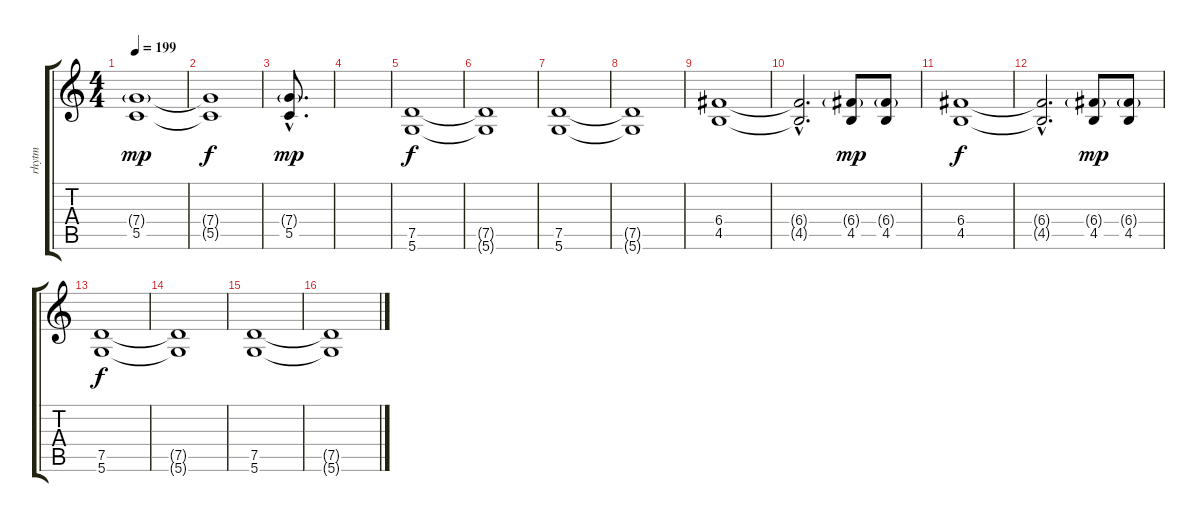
\track ("rhytm" "rhytm") {instrument distortionguitar}
\staff {score tabs}
\tuning (D4 A3 F3 C3 G2 D2) {hide}
\ts (4 4)
\tempo 199
\clef g2
\ks c
(7.4{g} 5.5).1{dy mp} |
(7.4{t} 5.5{t}).1{dy f} |
(7.4{g hac} 5.5{hac}).8{d dy mp} |
|
(7.5 5.6).1{dy f} |
(7.5{t} 5.6{t}).1 |
(7.5 5.6).1 |
(7.5{t} 5.6{t}).1 |
(6.4 4.5).1 |
(6.4{hac t} 4.5{hac t}).2{d} (6.4{g} 4.5).8{dy mp} (6.4{g} 4.5).8 |
(6.4 4.5).1{dy f} |
(6.4{hac t} 4.5{hac t}).2{d} (6.4{g} 4.5).8{dy mp} (6.4{g} 4.5).8 |
(7.5 5.6).1{dy f} |
(7.5{t} 5.6{t}).1 |
(7.5 5.6).1 |
(7.5{t} 5.6{t}).1
